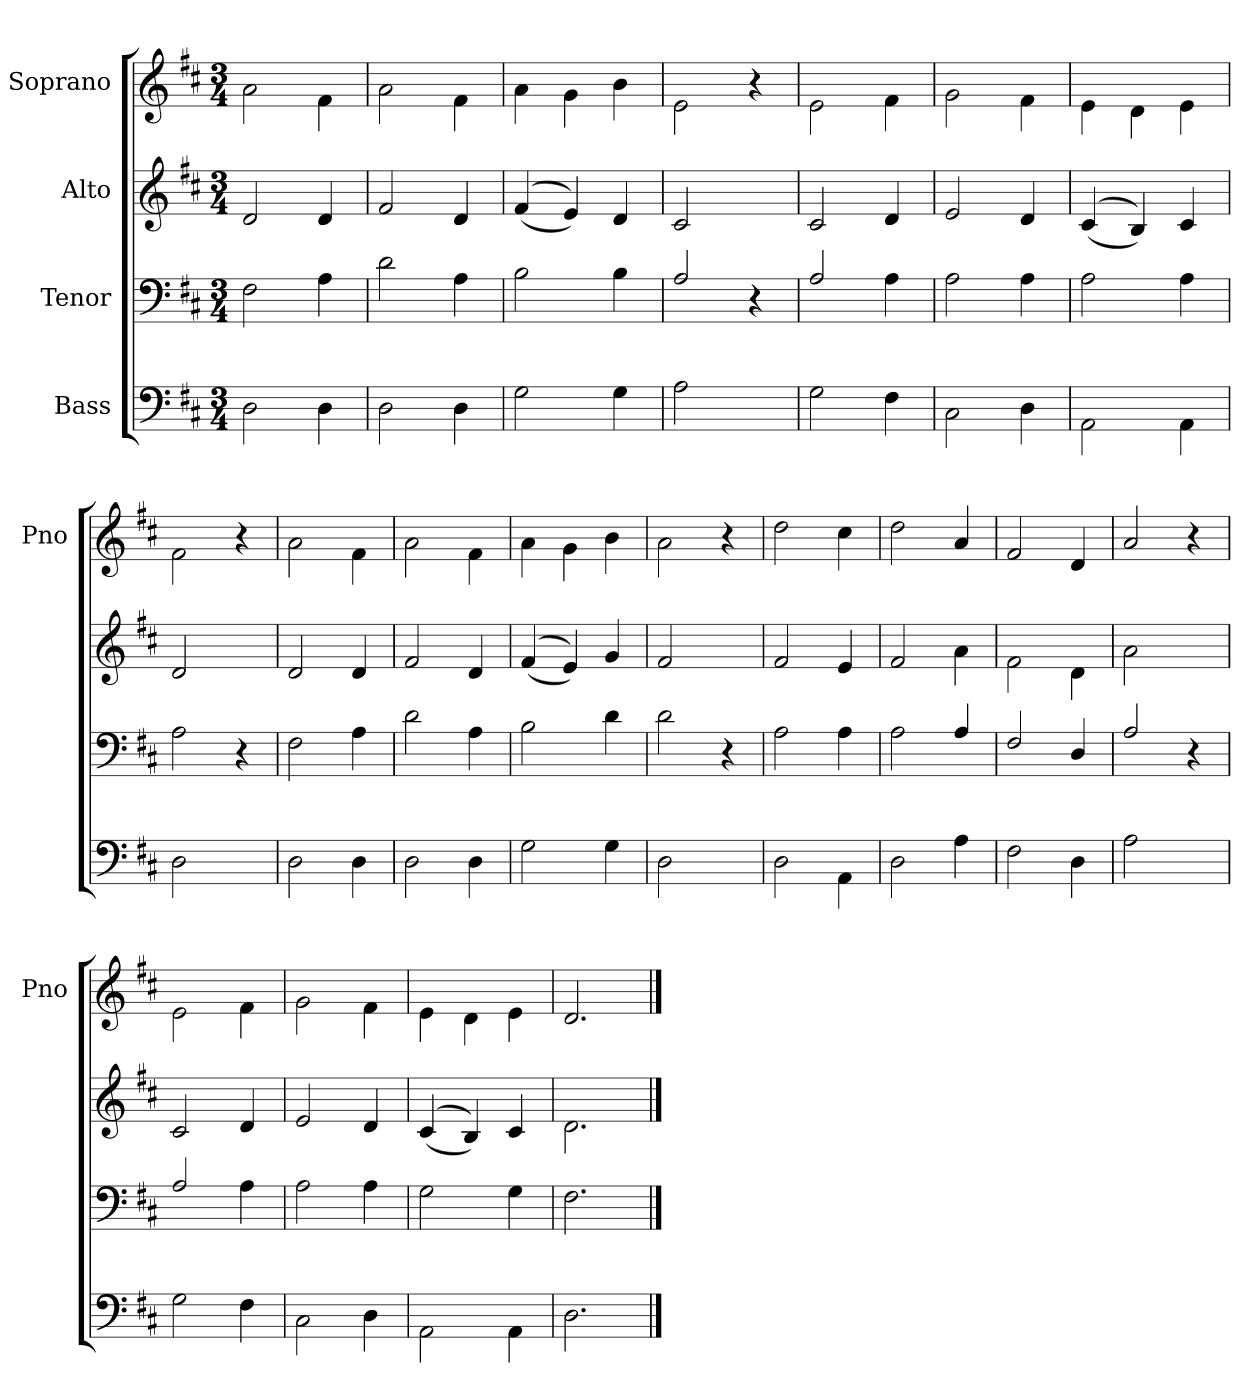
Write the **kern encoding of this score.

**kern	**kern	**kern	**kern
*part4	*part3	*part2	*part1
*staff4	*staff3	*staff2	*staff1
*I"Bass	*I"Tenor	*I"Alto	*I"Soprano
*	*	*	*I'Pno
*clefF4	*clefF4	*clefG2	*clefG2
*k[f#c#]	*k[f#c#]	*k[f#c#]	*k[f#c#]
*D:	*D:	*D:	*D:
*M3/4	*M3/4	*M3/4	*M3/4
=	=	=	=
2D\	2F#\	2d/	2a\
4D\	4A\	4d/	4f#\
=	=	=	=
2D\	2d\	2f#/	2a\
4D\	4A\	4d/	4f#\
=	=	=	=
2G\	2B\	(>(<4f#/	4a\
.	.	4e/))	4g\
4G\	4B\	4d/	4b\
=	=	=	=
2A\	2A/	2c#/	2e\
4ryy	4r	4ryy	4r
=	=	=	=
2G\	2A/	2c#/	2e\
4F#\	4A\	4d/	4f#\
=	=	=	=
2C#\	2A\	2e/	2g\
4D\	4A\	4d/	4f#\
=	=	=	=
2AA\	2A\	(<(>4c#/	4e\
.	.	4B/))	4d\
4AA\	4A\	4c#/	4e\
=	=	=	=
2D\	2A\	2d/	2f#\
4ryy	4r	4ryy	4r
=	=	=	=
2D\	2F#\	2d/	2a\
4D\	4A\	4d/	4f#\
=	=	=	=
2D\	2d\	2f#/	2a\
4D\	4A\	4d/	4f#\
=	=	=	=
2G\	2B\	(<(>4f#/	4a\
.	.	4e/))	4g\
4G\	4d\	4g/	4b\
=	=	=	=
2D\	2d\	2f#/	2a\
4ryy	4r	4ryy	4r
=	=	=	=
2D\	2A\	2f#/	2dd\
4AA\	4A\	4e/	4cc#\
=	=	=	=
2D\	2A\	2f#/	2dd\
4A\	4A/	4a\	4a/
=	=	=	=
2F#\	2F#/	2f#\	2f#/
4D\	4D/	4d\	4d/
=	=	=	=
2A\	2A/	2a\	2a/
4ryy	4r	4ryy	4r
=	=	=	=
2G\	2A/	2c#/	2e\
4F#\	4A\	4d/	4f#\
=	=	=	=
2C#\	2A\	2e/	2g\
4D\	4A\	4d/	4f#\
=	=	=	=
2AA\	2G\	(>(<4c#/	4e\
.	.	4B/))	4d\
4AA\	4G\	4c#/	4e\
=	=	=	=
2.D\	2.F#\	2.d\	2.d/
==	==	==	==
*-	*-	*-	*-
